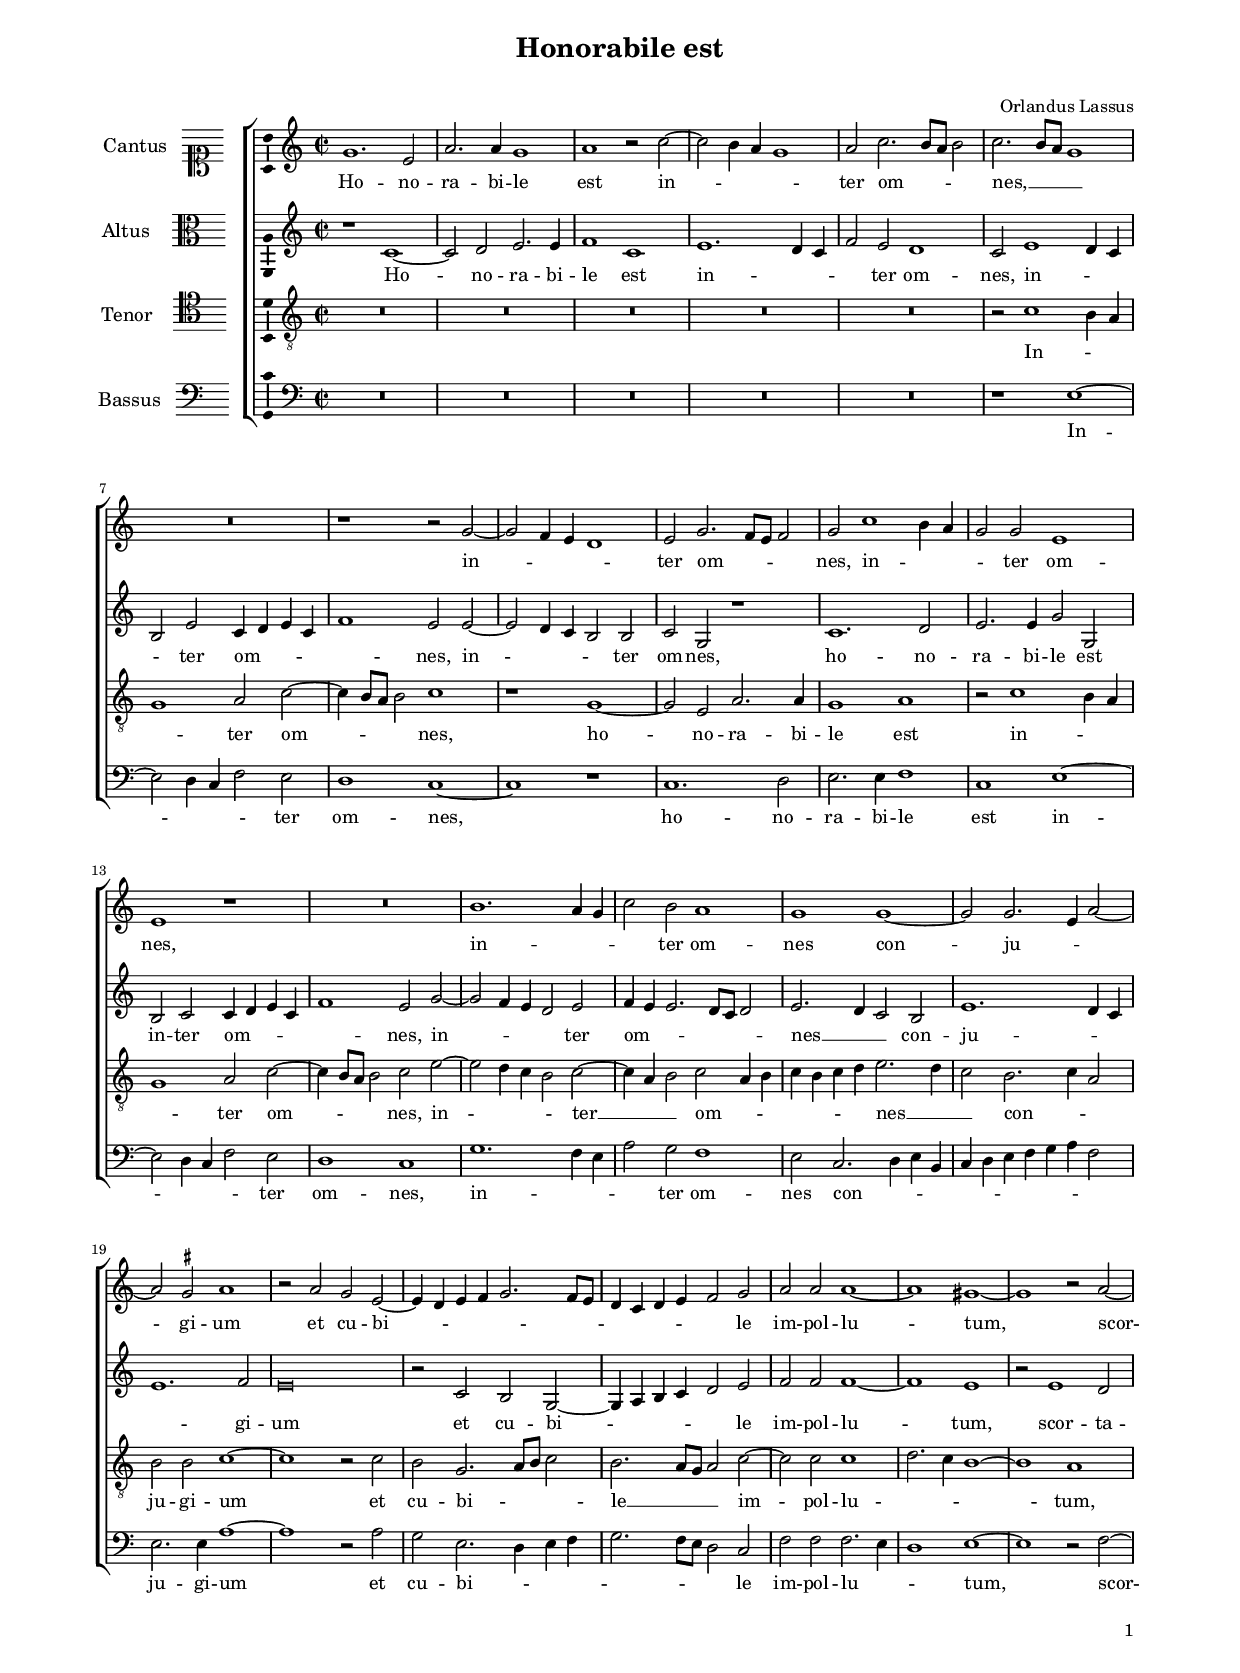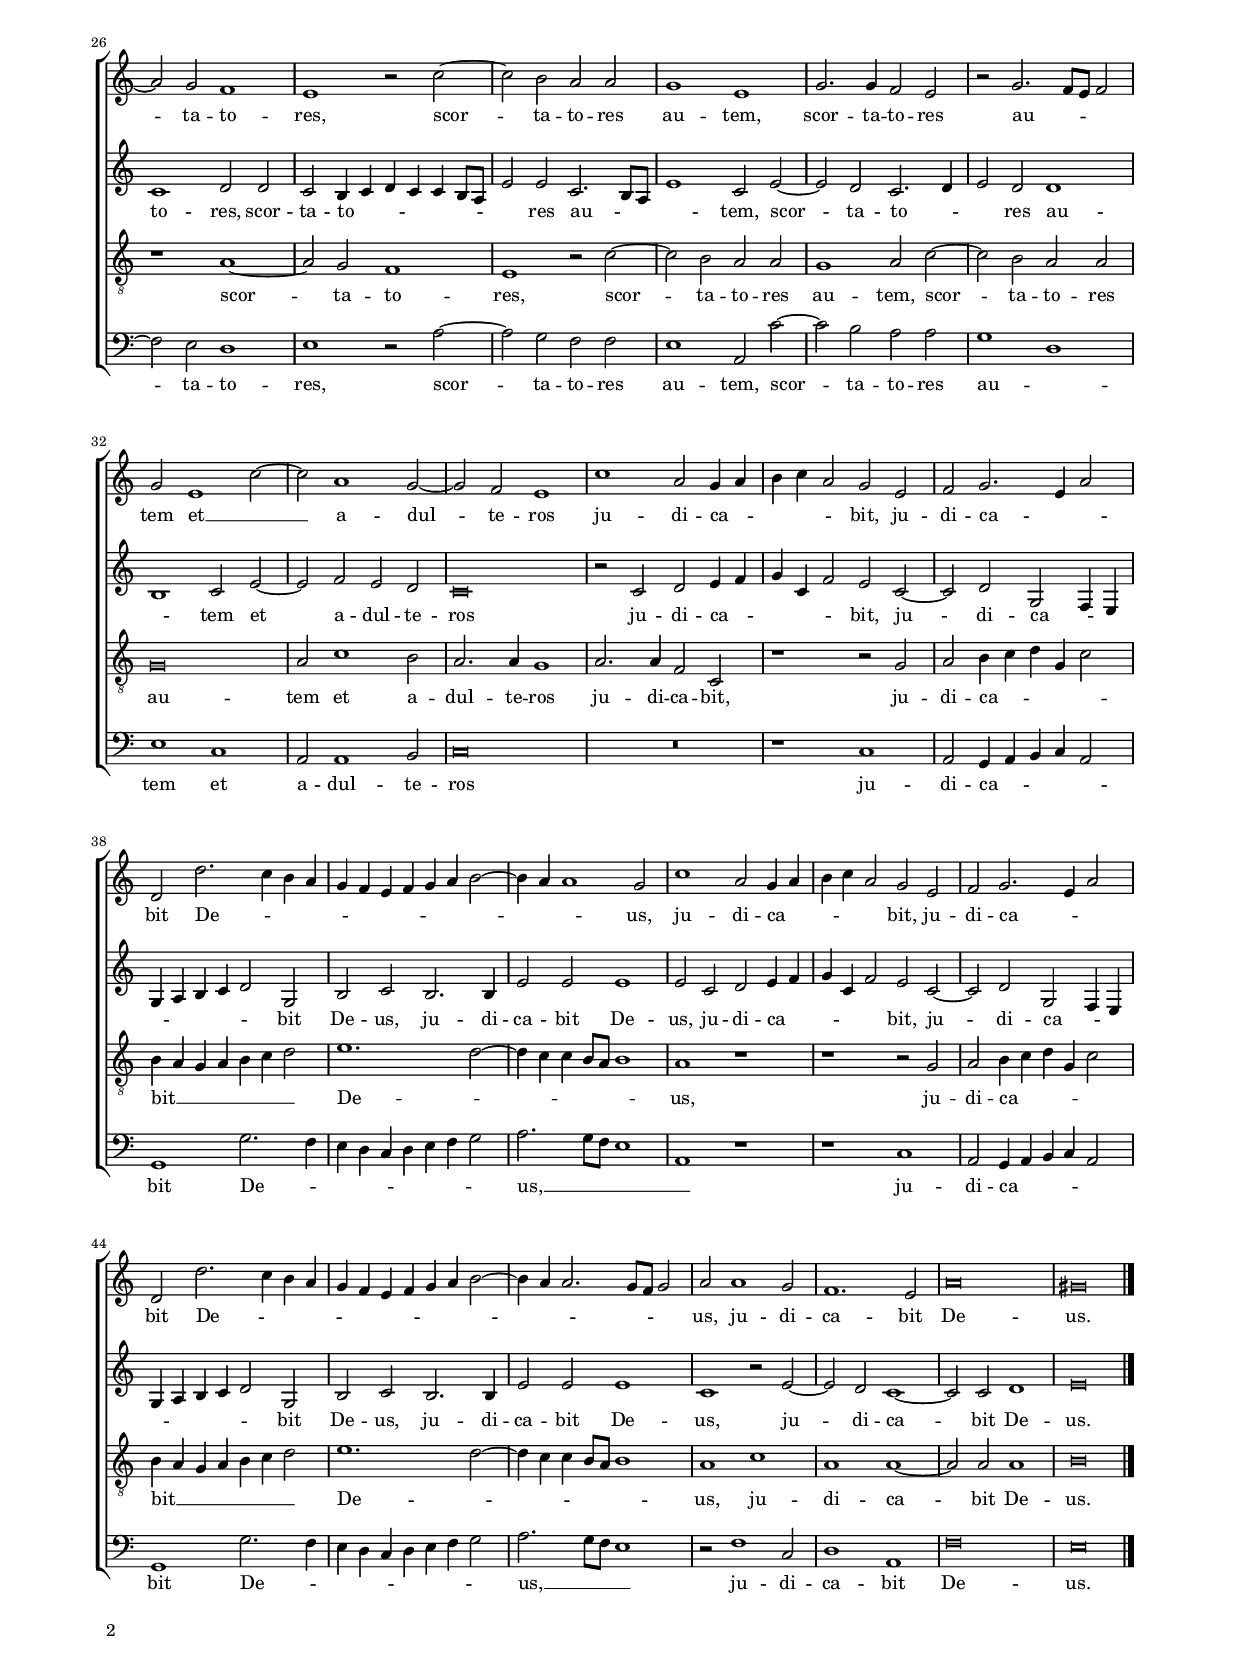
\header
{
  title="Honorabile est"
  composer=\markup { \column { \transparent "x" "Orlandus Lassus" } }
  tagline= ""
}

\version "2.24.1"
\include "deutsch.ly"
#(set-global-staff-size 15)
#(ly:set-option 'point-and-click #f)

	
global = {
	\key c \major
	\time 2/2 \set Score.measureLength = #(ly:make-moment 2/1)
	\skip 1*2*50 \bar "|."
	}

	ficta = { \once \set suggestAccidentals = ##t }
	
	forget = #(define-music-function (music) (ly:music?) #{
		\accidentalStyle forget
		$music
		\accidentalStyle default
		#})

    m = \melisma
    me = \melismaEnd

\paper
	{
	top-margin = 1.5 \cm
	bottom-margin = 1 \cm
	left-margin = 1.8 \cm
	right-margin = 1.8 \cm
	ragged-bottom = ##f
	ragged-last-bottom = ##f
	print-page-number = ##f
	system-system-spacing = #'((basic-distance . 17) (minimum-distance . 13) (padding . 5) (strechability . 150))
	oddFooterMarkup=\markup   \fill-line { "" \fromproperty #'page:page-number-string }
	evenFooterMarkup=\markup  \fill-line { \fromproperty #'page:page-number-string "" }
	last-bottom-spacing = #'((basic-distance . 11) (minimum-distance . 7) (padding . 4))
%	systems-per-page = 3
%	min-systems-per-page = 3
	}


incipitcantus = \markup { \score {
	{
	\set Staff.instrumentName = \markup { \fontsize #1 "Cantus" }
	\key c \major
	\clef soprano
	s4 \bar ""
	}
	\layout  {
	raggedright = ##t
	indent = 1.5 \cm
	line-width = 2.4\cm
	\context { \Staff \remove Time_signature_engraver }
	\override Staff.Clef.Y-extent = #'(0 . 0)
	}} \hspace #1 }
	
      
incipitaltus = \markup { \score {
	{
	\set Staff.instrumentName = \markup { \fontsize #1 "Altus" }
	\key c \major
	\clef alto
	s4 \bar ""
	}
	\layout  {
	raggedright = ##t
	indent = 1.5 \cm
	line-width = 2.4\cm
	\context { \Staff \remove Time_signature_engraver }
	\override Staff.Clef.Y-extent = #'(0 . 0)
	}} \hspace #1 }


incipittenor = \markup { \score {
	{
	\set Staff.instrumentName = \markup { \fontsize #1 "Tenor" }
	\key c \major
	\clef tenor
	s4 \bar ""
	}
	\layout  {
	raggedright = ##t
	indent = 1.5 \cm
	line-width = 2.4\cm
	\context { \Staff \remove Time_signature_engraver }
	\override Staff.Clef.Y-extent = #'(0 . 0)
	}} \hspace #1 }


incipitbassus = \markup { \score {
	{
	\set Staff.instrumentName = \markup { \fontsize #1 "Bassus" }
	\key c \major
	\clef bass
	s4 \bar ""
	}
	\layout  {
	raggedright = ##t
	indent = 1.5 \cm
	line-width = 2.4\cm
	\context { \Staff \remove Time_signature_engraver }
	\override Staff.Clef.Y-extent = #'(0 . 0)
	}} \hspace #1 }


cantus =  \relative c''
	{
	g1. e2
	a2. a4 g1
	a1 r2 c~
	c2 \m h4 a g1 \me
%5
	a2 c2. \m h8 a h2 \me |
	c2. \m h8 a g1 \me
	R\breve
	r1 r2 g~
	g2 \m f4 e d1 \me
%10
	e2 g2. \m f8 e f2 \me |
	g2 c1 \m h4 a
	g2 \me g e1
	e1 r
	R\breve
%15
	h'1. \m a4 g |
	c2 \me h a1
	g1 g~
	g2 g2. \m e4 a2~
	a2 \me \ficta gis a1
%20
	r2 a g e~ |
	e4 \m d e f g2. f8 e
	d4 c d e f2 \me g
	a2 a a1~
	a1 gis~
%25
	gis1 r2 a~ |
	a2 g f1
	e1 r2 c'~
	c2 h a a
	g1 e
%30
	g2. g4 f2 e |
	r2 g2. \m f8 e f2 \me
	g2 e1 \m c'2~
	c2 \me a1 g2~
	g2 f e1
%35
	c'1 a2 g4 \m a |
	h4 c a2 \me g e
	f2 g2. \m e4 a2 \me
	d,2 d'2. \m c4 h a
	g4 f e f g a h2~
%40
	h4 a a1 \me g2 |
	c1 a2 g4 \m a
	h4 c a2 \me g e
	f2 g2. \m e4 a2 \me
	d,2 d'2. \m c4 h a
%45
	g4 f e f g a h2~ |
	h4 a a2. g8 f g2 \me
	a2 a1 g2
	f1. e2
	a\breve
%50
	gis\breve |
	}


altus =  \relative c'
        {
	r1 c~
	c2 d e2. e4
	f1 c
	e1. \m d4 c
%5
	f2 \me e d1 |
	c2 e1 \m d4 c
	h2 \me e c4 \m d e c
	f1 \me e2 e~
	e2 \m d4 c h2 \me h
%10
	c2 g r1 |
	c1. d2
	e2. e4 g2 g,
	h2 c c4 \m d e c
	f1 \me e2 g~
%15
	g2 \m f4 e d2 \me e |
	f4 \m e e2. d8 c d2 \me
	e2. \m d4 c2 \me h
	e1. \m d4 c
	e1. \me f2
%20
	e\breve |
	r2 c h g~
	g4 \m a h c d2 \me e
	f2 f f1~
	f1 e
%25
	r2 e1 d2 |
	c1 d2 d
	c2 h4 \m c d c c h8 a
	e'2 \me e c2. \m h8 a
	e'1 \me c2 e~
%30
	e2 d c2. \m d4 |
	e2 \me d d1 \m
	h1 \me c2 e~
	e2 f e d
	c\breve
%35
	r2 c d e4 \m f |
	g4 c, f2 \me e c~
	c2 d g, \m f4 e
	g4 a h c d2 \me g,
	h2 c h2. h4
%40
	e2 e e1 |
	e2 c d e4 \m f
	g4 c, f2 \me e c~
	c2 d g, \m f4 e
	g4 a h c d2 \me g,
%45
	h2 c h2. h4 |
	e2 e e1
	c1 r2 e~
	e2 d c1~
	c2 c d1
%50
	e\breve |
	}


tenor =  \relative c'
	{
	R\breve
	R\breve
	R\breve
	R\breve
%5
	R\breve |
	r2 c1 \m h4 a
	g1 \me a2 c~
	c4 \m h8 a h2 \me c1
	r1 g~
%10
	g2 e a2. a4 |
	g1 a
	r2 c1 \m h4 a
	g1 \me a2 c~
	c4 \m h8 a h2 \me c e~
%15
	e2 \m d4 c h2 \me c~ |
	c4 \m a h2 \me c2 \m a4 h
	c4 h c d \me e2. \m d4
	c2 \me h2. \m c4 a2 \me
	h2 h c1~
%20
	c1 r2 c |
	h2 g2. \m a8 h c2 \me
	h2. \m a8 g a2 \me c~
	c2 c c1 \m
	d2. c4 h1~
%25
	h1 \me a |
	r1 a~
	a2 g f1
	e1 r2 c'~
	c2 h a a
%30
	g1 a2 c~ |
	c2 h a a
	g\breve
	a2 c1 h2
	a2. a4 g1
%35
	a2. a4 f2 c |
	r1 r2 g'
	a2 h4 \m c d g, c2 \me
	h4 \m a g a h c d2 \me
	e1. \m d2~
%40
	d4 c c h8 a h1 \me |
	a1 r
	r1 r2 g
	a2 h4 \m c d g, c2 \me
	h4 \m a g a h c d2 \me
%45
	e1. \m d2~ |
	d4 c c h8 a h1 \me
	a1 c
	a1 a~
	a2 a a1
%50
	h\breve |
	}


bassus  =  \relative c
	{
	R\breve
	R\breve
	R\breve
	R\breve
%5
	R\breve |
	r1 e~
	e2 \m d4 c f2 \me e
	d1 c~
	c1 r
%10
	c1. d2 |
	e2. e4 f1
	c1 e~
	e2 \m d4 c f2 \me e
	d1 c
%15
	g'1. \m f4 e |
	a2 \me g f1
	e2 c2. \m d4 e h
	c4 d e f g a f2 \me
	e2. e4 a1~
%20
	a1 r2 a |
	g2 e2. \m d4 e f
	g2. f8 e d2 \me c
	f2 f f2. \m e4
	d1 \me e~
%25
	e1 r2 f~ |
	f2 e d1
	e1 r2 a~
	a2 g f f
	e1 a,2 c'~
%30
	c2 h a a |
	g1 \m d \me
	e1 c
	a2 a1 h2
	c\breve
%35
	R\breve |
	r1 c
	a2 g4 \m a h c a2 \me
	g1 g'2. \m f4
	e4 d c d e f g2 \me
%40
	a2. \m g8 f e1 |
	a,1 \me r
	r1 c
	a2 g4 \m a h c a2 \me
	g1 g'2. \m f4
%45
	e4 d c d e f g2 \me |
	a2. \m g8 f e1 \me
	r2 f1 c2
	d1 a
	f'\breve
%50
	e\breve |
	}

lyricscantus = \lyricmode {
	Ho -- no -- ra -- bi -- le est in -- ter om -- nes, __
	in -- ter om -- nes,
	in -- ter om -- nes,
	in -- ter om -- nes
	con -- ju -- gi -- um et cu -- bi -- le im -- pol -- lu -- tum,
	scor -- ta -- to -- res,
	scor -- ta -- to -- res au -- tem,
	scor -- ta -- to -- res au -- tem
	et __ a -- dul -- te -- ros ju -- di -- ca -- bit,
	ju -- di -- ca -- bit De -- us,
	ju -- di -- ca -- bit,
	ju -- di -- ca -- bit De -- us,
	ju -- di -- ca -- bit De -- us.
	}


lyricsaltus = \lyricmode {
	Ho -- no -- ra -- bi -- le est in -- ter om -- nes,
	in -- ter om -- nes,
	in -- ter om -- nes,
	ho -- no -- ra -- bi -- le est in -- ter om -- nes,
	in -- ter om -- nes __
	con -- ju -- gi -- um et cu -- bi -- le im -- pol -- lu -- tum,
	scor -- ta -- to -- res,
	scor -- ta -- to -- res au -- tem,
	scor -- ta -- to -- res au -- tem
	et a -- dul -- te -- ros ju -- di -- ca -- bit,
	ju -- di -- ca -- bit De -- us,
	ju -- di -- ca -- bit De -- us,
	ju -- di -- ca -- bit,
	ju -- di -- ca -- bit De -- us,
	ju -- di -- ca -- bit De -- us,
	ju -- di -- ca -- bit De -- us.
	}


lyricstenor = \lyricmode {
	In -- ter om -- nes,
	ho -- no -- ra -- bi -- le est in -- ter om -- nes,
	in -- ter __ om -- nes __
	con -- ju -- gi -- um et cu -- bi -- le __ im -- pol -- lu -- tum,
	scor -- ta -- to -- res,
	scor -- ta -- to -- res au -- tem,
	scor -- ta -- to -- res au -- tem
	et a -- dul -- te -- ros ju -- di -- ca -- bit,
	ju -- di -- ca -- bit __ De -- us,
	ju -- di -- ca -- bit __ De -- us,
	ju -- di -- ca -- bit De -- us.
	}


lyricsbassus = \lyricmode {
	In -- ter om -- nes,
	ho -- no -- ra -- bi -- le est in -- ter om -- nes,
	in -- ter om -- nes
	con -- ju -- gi -- um et cu -- bi -- le im -- pol -- lu -- tum,
	scor -- ta -- to -- res,
	scor -- ta -- to -- res au -- tem,
	scor -- ta -- to -- res au -- tem
	et a -- dul -- te -- ros ju -- di -- ca -- bit De -- us, __
	ju -- di -- ca -- bit De -- us, __
	ju -- di -- ca -- bit De -- us.
	}


\score
{  
  % \transpose {
	\new ChoirStaff \with { \override StaffGrouper.staff-staff-spacing.basic-distance = #12 }
	<<

	\new Staff << \global
	\new Voice="v1" {
		\set Staff.instrumentName=\incipitcantus
		\set Staff.midiInstrument = "reed organ"
		\clef violin
		\cantus }
	\new Lyrics \lyricsto "v1" {\lyricscantus }
	>>


	\new Staff << \global
	\new Voice="v2" {
		\set Staff.instrumentName=\incipitaltus
		\set Staff.midiInstrument = "reed organ"
		\clef violin
		\altus}
	\new Lyrics \lyricsto "v2" {\lyricsaltus }
	>>


	\new Staff << \global
	\new Voice="v3" {
		\set Staff.instrumentName=\incipittenor
		\set Staff.midiInstrument = "reed organ"
		\clef "G_8"
		\tenor }
	\new Lyrics \lyricsto "v3" {\lyricstenor }
	>>


	\new Staff << \global
	\new Voice="v4" {
		\set Staff.instrumentName=\incipitbassus
		\set Staff.midiInstrument = "reed organ"
		\clef bass
		\bassus }
	\new Lyrics \lyricsto "v4" {\lyricsbassus}
	>>

	>>
	% } % transpose

	\layout
	{
	indent = 2.5 \cm
    %\context { \Lyrics \override VerticalAxisGroup.nonstaff-relatedstaff-spacing.padding = #2 }
	\context { \Staff \override TimeSignature.break-visibility = #end-of-line-invisible }
    \context { \Staff \consists "Ambitus_engraver" }
	\context { \Score \override BarNumber.padding = #2 }
	\context { \Voice \override NoteHead.style = #'baroque }
	}

\midi
	{
    	\tempo 2 = 90
	}
	
}


% EOF
